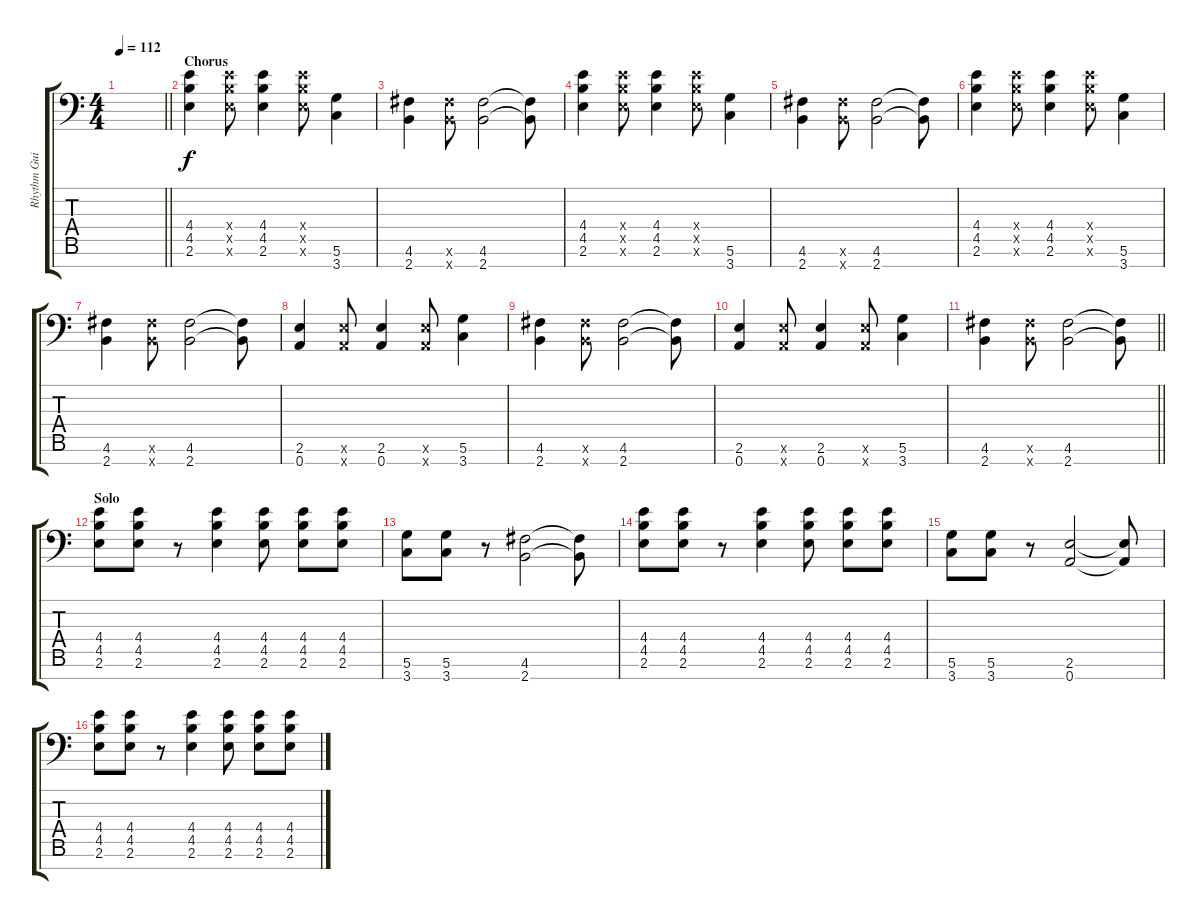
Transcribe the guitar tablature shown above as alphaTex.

\track ("Rhythm Guitar" "Rhythm Gui") {instrument distortionguitar}
\staff {score tabs}
\tuning (D4 A3 F3 C3 G2 D2 A1) {hide}
\ts (4 4)
\tempo 112
\clef f4
\barLineRight lightlight
\ks c
|
\section ("" "Chorus")
(4.4 4.5 2.6).4 (4.4{x} 4.5{x} 2.6{x}).8 (4.4 4.5 2.6).4 (4.4{x} 4.5{x} 2.6{x}).8 (5.6 3.7).4 |
(4.6 2.7).4 (4.6{x} 2.7{x}).8 (4.6 2.7).2 (4.6{t} 2.7{t}).8 |
(4.4 4.5 2.6).4 (4.4{x} 4.5{x} 2.6{x}).8 (4.4 4.5 2.6).4 (4.4{x} 4.5{x} 2.6{x}).8 (5.6 3.7).4 |
(4.6 2.7).4 (4.6{x} 2.7{x}).8 (4.6 2.7).2 (4.6{t} 2.7{t}).8 |
(4.4 4.5 2.6).4 (4.4{x} 4.5{x} 2.6{x}).8 (4.4 4.5 2.6).4 (4.4{x} 4.5{x} 2.6{x}).8 (5.6 3.7).4 |
(4.6 2.7).4 (4.6{x} 2.7{x}).8 (4.6 2.7).2 (4.6{t} 2.7{t}).8 |
(2.6 0.7).4 (2.6{x} 0.7{x}).8 (2.6 0.7).4 (2.6{x} 0.7{x}).8 (5.6 3.7).4 |
(4.6 2.7).4 (4.6{x} 2.7{x}).8 (4.6 2.7).2 (4.6{t} 2.7{t}).8 |
(2.6 0.7).4 (2.6{x} 0.7{x}).8 (2.6 0.7).4 (2.6{x} 0.7{x}).8 (5.6 3.7).4 |
\barLineRight lightlight
(4.6 2.7).4 (4.6{x} 2.7{x}).8 (4.6 2.7).2 (4.6{t} 2.7{t}).8 |
\section ("" "Solo")
(4.4 4.5 2.6).8 (4.4 4.5 2.6).8 r.8 (4.4 4.5 2.6).4 (4.4 4.5 2.6).8 (4.4 4.5 2.6).8 (4.4 4.5 2.6).8 |
(5.6 3.7).8 (5.6 3.7).8 r.8 (4.6 2.7).2 (4.6{t} 2.7{t}).8 |
(4.4 4.5 2.6).8 (4.4 4.5 2.6).8 r.8 (4.4 4.5 2.6).4 (4.4 4.5 2.6).8 (4.4 4.5 2.6).8 (4.4 4.5 2.6).8 |
(5.6 3.7).8 (5.6 3.7).8 r.8 (2.6 0.7).2 (2.6{t} 0.7{t}).8 |
(4.4 4.5 2.6).8 (4.4 4.5 2.6).8 r.8 (4.4 4.5 2.6).4 (4.4 4.5 2.6).8 (4.4 4.5 2.6).8 (4.4 4.5 2.6).8
